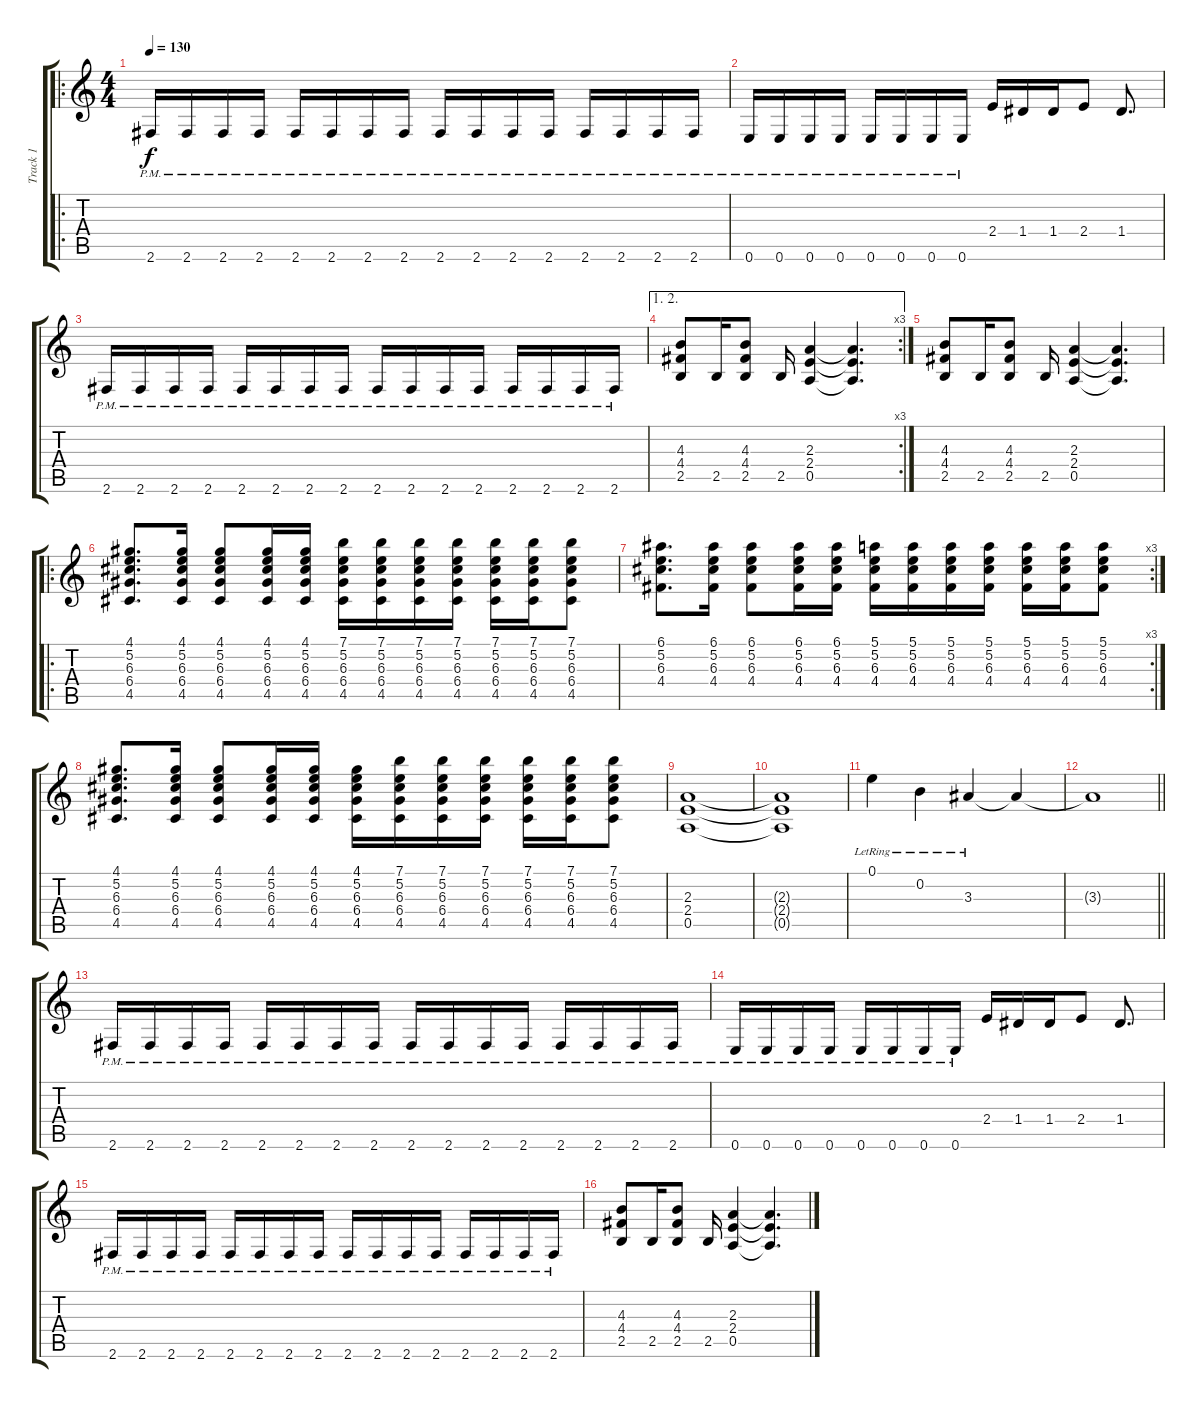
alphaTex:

\track ("Track 1" "Track 1") {instrument overdrivenguitar}
\staff {score tabs}
\tuning (E4 B3 G3 D3 A2 E2) {hide}
\ro
\ts (4 4)
\tempo 130
\clef g2
\ks c
2.6{pm}.16{dy f} 2.6{pm}.16 2.6{pm}.16 2.6{pm}.16 2.6{pm}.16 2.6{pm}.16 2.6{pm}.16 2.6{pm}.16 2.6{pm}.16 2.6{pm}.16 2.6{pm}.16 2.6{pm}.16 2.6{pm}.16 2.6{pm}.16 2.6{pm}.16 2.6{pm}.16 |
0.6{pm}.16 0.6{pm}.16 0.6{pm}.16 0.6{pm}.16 0.6{pm}.16 0.6{pm}.16 0.6{pm}.16 0.6{pm}.16 2.4.16 1.4.16 1.4.16 2.4.8 1.4.8{d} |
2.6{pm}.16 2.6{pm}.16 2.6{pm}.16 2.6{pm}.16 2.6{pm}.16 2.6{pm}.16 2.6{pm}.16 2.6{pm}.16 2.6{pm}.16 2.6{pm}.16 2.6{pm}.16 2.6{pm}.16 2.6{pm}.16 2.6{pm}.16 2.6{pm}.16 2.6{pm}.16 |
\ae (1 2)
\rc 3
(4.3 4.4 2.5).8 2.5.16 (4.3 4.4 2.5).8 2.5.16 (2.3 2.4 0.5).4 (2.3{t} 2.4{t} 0.5{t}).4{d} |
(4.3 4.4 2.5).8 2.5.16 (4.3 4.4 2.5).8 2.5.16 (2.3 2.4 0.5).4 (2.3{t} 2.4{t} 0.5{t}).4{d} |
\ro
(4.1 5.2 6.3 6.4 4.5).8{d instrument electricguitarclean} (4.1 5.2 6.3 6.4 4.5).16 (4.1 5.2 6.3 6.4 4.5).8 (4.1 5.2 6.3 6.4 4.5).16 (4.1 5.2 6.3 6.4 4.5).16 (7.1 5.2 6.3 6.4 4.5).16 (7.1 5.2 6.3 6.4 4.5).16 (7.1 5.2 6.3 6.4 4.5).16 (7.1 5.2 6.3 6.4 4.5).16 (7.1 5.2 6.3 6.4 4.5).16 (7.1 5.2 6.3 6.4 4.5).16 (7.1 5.2 6.3 6.4 4.5).8 |
\rc 3
(6.1 5.2 6.3 4.4).8{d} (6.1 5.2 6.3 4.4).16 (6.1 5.2 6.3 4.4).8 (6.1 5.2 6.3 4.4).16 (6.1 5.2 6.3 4.4).16 (5.1 5.2 6.3 4.4).16 (5.1 5.2 6.3 4.4).16 (5.1 5.2 6.3 4.4).16 (5.1 5.2 6.3 4.4).16 (5.1 5.2 6.3 4.4).16 (5.1 5.2 6.3 4.4).16 (5.1 5.2 6.3 4.4).8 |
(4.1 5.2 6.3 6.4 4.5).8{d} (4.1 5.2 6.3 6.4 4.5).16 (4.1 5.2 6.3 6.4 4.5).8 (4.1 5.2 6.3 6.4 4.5).16 (4.1 5.2 6.3 6.4 4.5).16 (4.1 5.2 6.3 6.4 4.5).16 (7.1 5.2 6.3 6.4 4.5).16 (7.1 5.2 6.3 6.4 4.5).16 (7.1 5.2 6.3 6.4 4.5).16 (7.1 5.2 6.3 6.4 4.5).16 (7.1 5.2 6.3 6.4 4.5).16 (7.1 5.2 6.3 6.4 4.5).8 |
(2.3 2.4 0.5).1{instrument overdrivenguitar} |
(2.3{t} 2.4{t} 0.5{t}).1 |
0.1{lr}.4 0.2{lr}.4 3.3{lr}.4 3.3{t}.4 |
\barLineRight lightlight
3.3{t}.1 |
2.6{pm}.16 2.6{pm}.16 2.6{pm}.16 2.6{pm}.16 2.6{pm}.16 2.6{pm}.16 2.6{pm}.16 2.6{pm}.16 2.6{pm}.16 2.6{pm}.16 2.6{pm}.16 2.6{pm}.16 2.6{pm}.16 2.6{pm}.16 2.6{pm}.16 2.6{pm}.16 |
0.6{pm}.16 0.6{pm}.16 0.6{pm}.16 0.6{pm}.16 0.6{pm}.16 0.6{pm}.16 0.6{pm}.16 0.6{pm}.16 2.4.16 1.4.16 1.4.16 2.4.8 1.4.8{d} |
2.6{pm}.16 2.6{pm}.16 2.6{pm}.16 2.6{pm}.16 2.6{pm}.16 2.6{pm}.16 2.6{pm}.16 2.6{pm}.16 2.6{pm}.16 2.6{pm}.16 2.6{pm}.16 2.6{pm}.16 2.6{pm}.16 2.6{pm}.16 2.6{pm}.16 2.6{pm}.16 |
(4.3 4.4 2.5).8 2.5.16 (4.3 4.4 2.5).8 2.5.16 (2.3 2.4 0.5).4 (2.3{t} 2.4{t} 0.5{t}).4{d}
